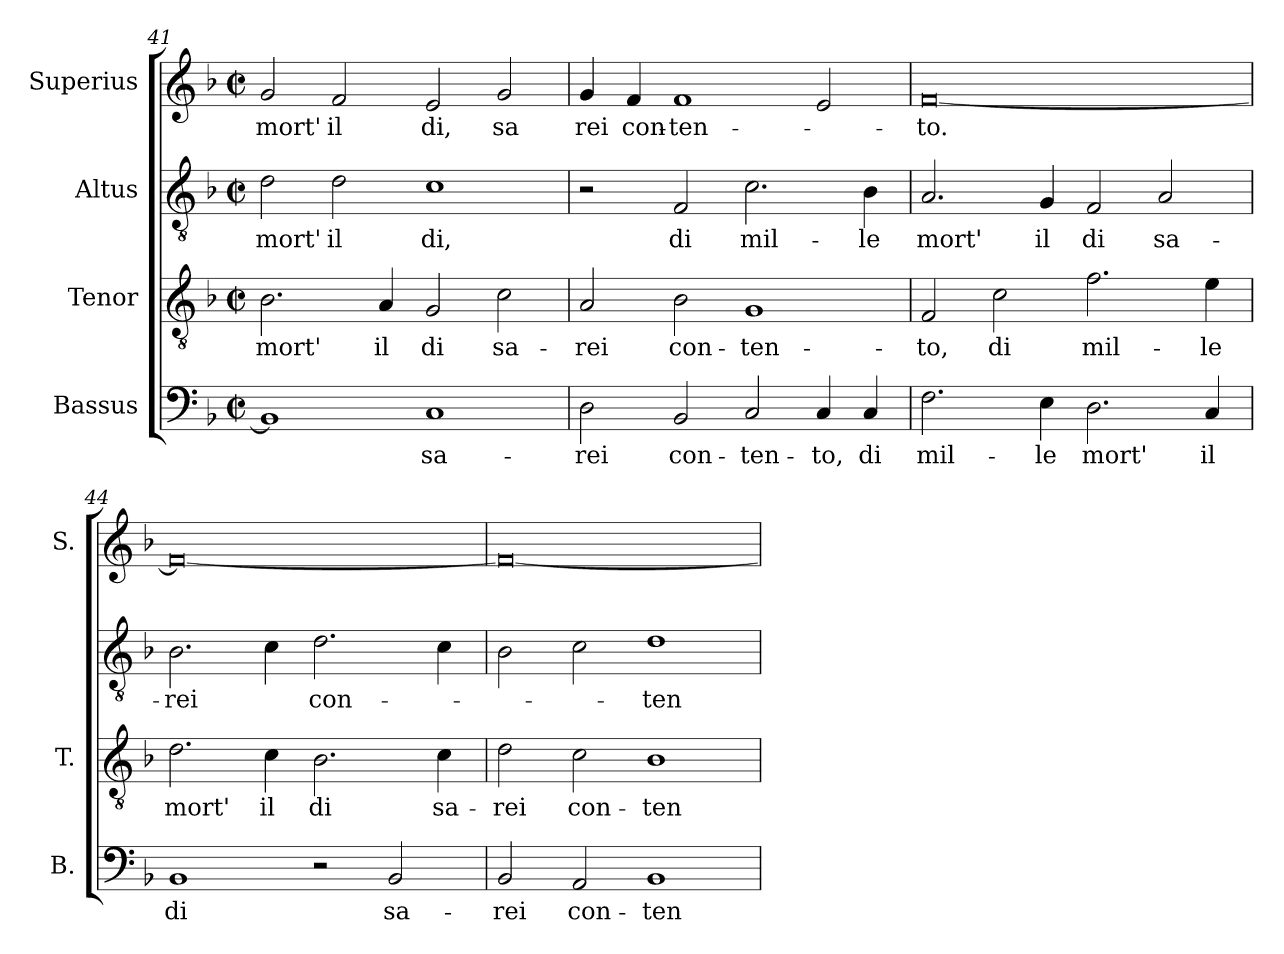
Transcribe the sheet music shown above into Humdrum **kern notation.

**kern	**text	**kern	**text	**kern	**text	**kern	**text
*part4	*part4	*part3	*part3	*part2	*part2	*part1	*part1
*staff4	*staff4	*staff3	*staff3	*staff2	*staff2	*staff1	*staff1
*I"Bassus	*	*I"Tenor	*	*I"Altus	*	*I"Superius	*
*I'B.	*	*I'T.	*	*	*	*I'S.	*
!!LO:PB:g=z
*clefF4	*	*clefGv2	*	*clefGv2	*	*clefG2	*
*	*	*ITrd7c12	*	*ITrd7c12	*	*	*
*k[b-]	*	*k[b-]	*	*k[b-]	*	*k[b-]	*
*F:	*	*F:	*	*F:	*	*F:	*
*M2/2	*	*M2/2	*	*M2/2	*	*M2/2	*
*met(c|)	*	*met(c|)	*	*met(c|)	*	*met(c|)	*
=41	=41	=41	=41	=41	=41	=41	=41
!	!	!	!LO:LY:b:color=#000000	!	!	!	!
!	!	!	!	!	!LO:LY:b:color=#000000	!	!
!	!	!	!	!	!	!	!LO:LY:b:color=#000000
1BB-i]	.	2.BB-i\	mort'	2Di\	mort'	2gi/	mort'
!	!	!	!	!	!LO:LY:b:color=#000000	!	!
!	!	!	!	!	!	!	!LO:LY:b:color=#000000
.	.	.	.	2Di\	il	2fi/	il
!	!	!	!LO:LY:b:color=#000000	!	!	!	!
.	.	4AAi/	il	.	.	.	.
!	!LO:LY:b:color=#000000	!	!	!	!	!	!
!	!	!	!LO:LY:b:color=#000000	!	!	!	!
!	!	!	!	!	!LO:LY:b:color=#000000	!	!
!	!	!	!	!	!	!	!LO:LY:b:color=#000000
1Ci	sa-	2GGi/	di	1Ci	di,	2ei/	di,
!	!	!	!LO:LY:b:color=#000000	!	!	!	!
!	!	!	!	!	!	!	!LO:LY:b:color=#000000
.	.	2Ci\	sa-	.	.	2gi/	sa
=42	=42	=42	=42	=42	=42	=42	=42
!	!LO:LY:b:color=#000000	!	!	!	!	!	!
!	!	!	!LO:LY:b:color=#000000	!	!	!	!
!	!	!	!	!	!	!	!LO:LY:b:color=#000000
2Di\	-rei	2AAi/	-rei	2r	.	4gi/	rei
!	!	!	!	!	!	!	!LO:LY:b:color=#000000
.	.	.	.	.	.	4fi/	con-
!	!LO:LY:b:color=#000000	!	!	!	!	!	!
!	!	!	!LO:LY:b:color=#000000	!	!	!	!
!	!	!	!	!	!LO:LY:b:color=#000000	!	!
!	!	!	!	!	!	!	!LO:LY:b:color=#000000
2BB-i/	con-	2BB-i\	con-	2FFi/	di	1fi	-ten-
!	!LO:LY:b:color=#000000	!	!	!	!	!	!
!	!	!	!LO:LY:b:color=#000000	!	!	!	!
!	!	!	!	!	!LO:LY:b:color=#000000	!	!
2Ci/	-ten-	1GGi	-ten-	2.Ci\	mil-	.	.
!	!LO:LY:b:color=#000000	!	!	!	!	!	!
4Ci/	-to,	.	.	.	.	2ei/	.
!	!LO:LY:b:color=#000000	!	!	!	!	!	!
!	!	!	!	!	!LO:LY:b:color=#000000	!	!
4Ci/	di	.	.	4BB-i\	-le	.	.
=43	=43	=43	=43	=43	=43	=43	=43
!	!LO:LY:b:color=#000000	!	!	!	!	!	!
!	!	!	!LO:LY:b:color=#000000	!	!	!	!
!	!	!	!	!	!LO:LY:b:color=#000000	!	!
!	!	!	!	!	!	!	!LO:LY:b:color=#000000
2.Fi\	mil-	2FFi/	-to,	2.AAi/	mort'	[<0fi	-to.
!	!	!	!LO:LY:b:color=#000000	!	!	!	!
.	.	2Ci\	di	.	.	.	.
!	!LO:LY:b:color=#000000	!	!	!	!	!	!
!	!	!	!	!	!LO:LY:b:color=#000000	!	!
4Ei\	-le	.	.	4GGi/	il	.	.
!	!LO:LY:b:color=#000000	!	!	!	!	!	!
!	!	!	!LO:LY:b:color=#000000	!	!	!	!
!	!	!	!	!	!LO:LY:b:color=#000000	!	!
2.Di\	mort'	2.Fi\	mil-	2FFi/	di	.	.
!	!	!	!	!	!LO:LY:b:color=#000000	!	!
.	.	.	.	2AAi/	sa-	.	.
!	!LO:LY:b:color=#000000	!	!	!	!	!	!
!	!	!	!LO:LY:b:color=#000000	!	!	!	!
4Ci/	il	4Ei\	-le	.	.	.	.
!!LO:LB:g=z
=44	=44	=44	=44	=44	=44	=44	=44
!	!LO:LY:b:color=#000000	!	!	!	!	!	!
!	!	!	!LO:LY:b:color=#000000	!	!	!	!
!	!	!	!	!	!LO:LY:b:color=#000000	!	!
1BB-i	di	2.Di\	mort'	2.BB-i\	-rei	0fi_<	.
!	!	!	!LO:LY:b:color=#000000	!	!	!	!
.	.	4Ci\	il	4Ci\	.	.	.
!	!	!	!LO:LY:b:color=#000000	!	!	!	!
!	!	!	!	!	!LO:LY:b:color=#000000	!	!
2r	.	2.BB-i\	di	2.Di\	con-	.	.
!	!LO:LY:b:color=#000000	!	!	!	!	!	!
2BB-i/	sa-	.	.	.	.	.	.
!	!	!	!LO:LY:b:color=#000000	!	!	!	!
.	.	4Ci\	sa-	4Ci\	.	.	.
=45	=45	=45	=45	=45	=45	=45	=45
!	!LO:LY:b:color=#000000	!	!	!	!	!	!
!	!	!	!LO:LY:b:color=#000000	!	!	!	!
2BB-i/	-rei	2Di\	-rei	2BB-i\	.	0fi_<	.
!	!LO:LY:b:color=#000000	!	!	!	!	!	!
!	!	!	!LO:LY:b:color=#000000	!	!	!	!
2AAi/	con-	2Ci\	con-	2Ci\	.	.	.
!	!LO:LY:b:color=#000000	!	!	!	!	!	!
!	!	!	!LO:LY:b:color=#000000	!	!	!	!
!	!	!	!	!	!LO:LY:b:color=#000000	!	!
1BB-i	-ten-	1BB-i	-ten-	1Di	-ten-	.	.
=	=	=	=	=	=	=	=
*-	*-	*-	*-	*-	*-	*-	*-
